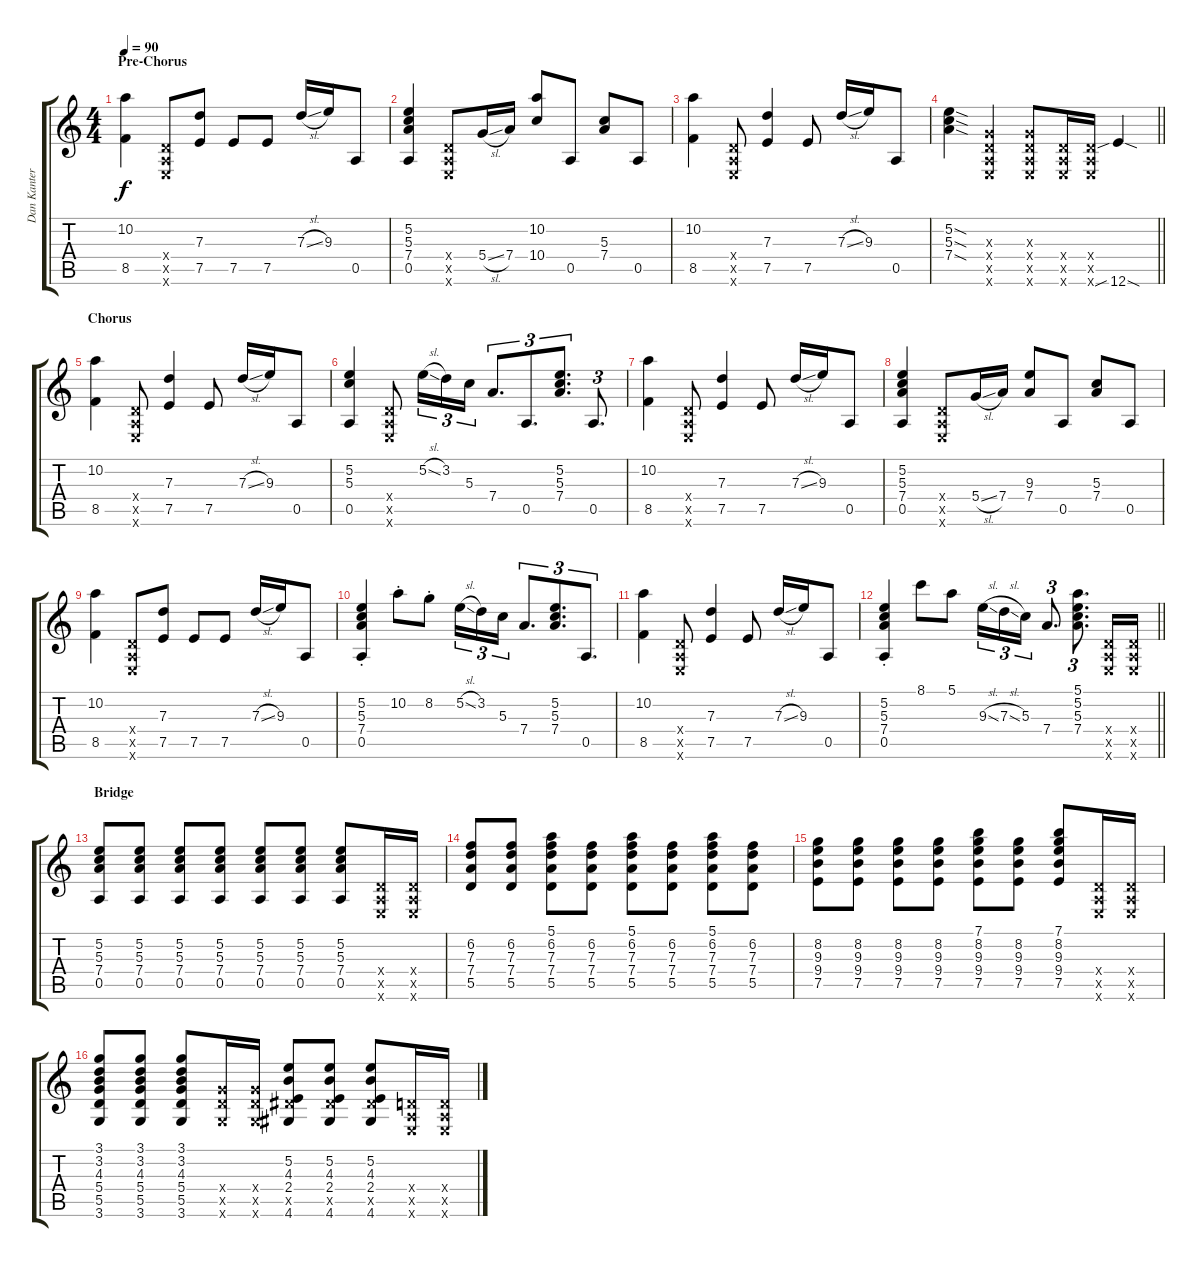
\track ("Dan Kanter" "Dan Kanter") {instrument acousticguitarsteel}
\staff {score tabs}
\tuning (E4 B3 G3 D3 A2 E2) {hide}
\ts (4 4)
\section ("" "Pre-Chorus")
\tempo 90
\clef g2
\ks c
(10.2 8.5).4{dy f} (0.4{x} 0.5{x} 0.6{x}).8 (7.3 7.5).8 7.5.8 7.5.8 7.3{sl}.16 9.3.16 0.5.8 |
(5.2 5.3 7.4 0.5).4 (0.4{x} 0.5{x} 0.6{x}).8 5.4{sl}.16 7.4.16 (10.2 10.4).8 0.5.8 (5.3 7.4).8 0.5.8 |
(10.2 8.5).4 (0.4{x} 0.5{x} 0.6{x}).8 (7.3 7.5).4 7.5.8 7.3{sl}.16 9.3.16 0.5.8 |
\barLineRight lightlight
(5.2{sod} 5.3{sod} 7.4{sod}).4 (0.3{x} 0.4{x} 0.5{x} 0.6{x}).4 (0.3{x} 0.4{x} 0.5{x} 0.6{x}).8 (0.4{x} 0.5{x} 0.6{x}).16 (0.4{x} 0.5{x} 0.6{x}).16 12.6{sib sod}.4 |
\section ("" "Chorus")
(10.2 8.5).4 (0.4{x} 0.5{x} 0.6{x}).8 (7.3 7.5).4 7.5.8 7.3{sl}.16 9.3.16 0.5.8 |
(5.2 5.3 0.5).4 (0.4{x} 0.5{x} 0.6{x}).8 5.2{sl}.16{tu (3 2)} 3.2.16{tu (3 2)} 5.3.16{tu (3 2)} 7.4.8{d tu (3 2)} 0.5.8{d tu (3 2)} (5.2 5.3 7.4).8{d tu (3 2)} 0.5.8{d tu (3 2)} |
(10.2 8.5).4 (0.4{x} 0.5{x} 0.6{x}).8 (7.3 7.5).4 7.5.8 7.3{sl}.16 9.3.16 0.5.8 |
(5.2 5.3 7.4 0.5).4 (0.4{x} 0.5{x} 0.6{x}).8 5.4{sl}.16 7.4.16 (9.3 7.4).8 0.5.8 (5.3 7.4).8 0.5.8 |
(10.2 8.5).4 (0.4{x} 0.5{x} 0.6{x}).8 (7.3 7.5).8 7.5.8 7.5.8 7.3{sl}.16 9.3.16 0.5.8 |
(5.2{st} 5.3{st} 7.4{st} 0.5{st}).4 10.2{st}.8 8.2{st}.8 5.2{sl}.16{tu (3 2)} 3.2.16{tu (3 2)} 5.3.16{tu (3 2)} 7.4.8{d tu (3 2)} (5.2 5.3 7.4).8{d tu (3 2)} 0.5.8{d tu (3 2)} |
(10.2 8.5).4 (0.4{x} 0.5{x} 0.6{x}).8 (7.3 7.5).4 7.5.8 7.3{sl}.16 9.3.16 0.5.8 |
\barLineRight lightlight
(5.2{st} 5.3{st} 7.4{st} 0.5{st}).4 8.1.8 5.1.8 9.3{sl}.16{tu (3 2)} 7.3{sl}.16{tu (3 2)} 5.3.16{tu (3 2)} 7.4.8{d tu (3 2)} (5.1 5.2 5.3 7.4).8{d tu (3 2)} (0.4{x} 0.5{x} 0.6{x}).16 (0.4{x} 0.5{x} 0.6{x}).16 |
\section ("" "Bridge")
(5.2 5.3 7.4 0.5).8 (5.2 5.3 7.4 0.5).8 (5.2 5.3 7.4 0.5).8 (5.2 5.3 7.4 0.5).8 (5.2 5.3 7.4 0.5).8 (5.2 5.3 7.4 0.5).8 (5.2 5.3 7.4 0.5).8 (0.4{x} 0.5{x} 0.6{x}).16 (0.4{x} 0.5{x} 0.6{x}).16 |
(6.2 7.3 7.4 5.5).8 (6.2 7.3 7.4 5.5).8 (5.1 6.2 7.3 7.4 5.5).8 (6.2 7.3 7.4 5.5).8 (5.1 6.2 7.3 7.4 5.5).8 (6.2 7.3 7.4 5.5).8 (5.1 6.2 7.3 7.4 5.5).8 (6.2 7.3 7.4 5.5).8 |
(8.2 9.3 9.4 7.5).8 (8.2 9.3 9.4 7.5).8 (8.2 9.3 9.4 7.5).8 (8.2 9.3 9.4 7.5).8 (7.1 8.2 9.3 9.4 7.5).8 (8.2 9.3 9.4 7.5).8 (7.1 8.2 9.3 9.4 7.5).8 (0.4{x} 0.5{x} 0.6{x}).16 (0.4{x} 0.5{x} 0.6{x}).16 |
(3.1 3.2 4.3 5.4 5.5 3.6).8 (3.1 3.2 4.3 5.4 5.5 3.6).8 (3.1 3.2 4.3 5.4 5.5 3.6).8 (5.4{x} 5.5{x} 3.6{x}).16 (5.4{x} 5.5{x} 3.6{x}).16 (5.2 4.3 2.4 6.5{x} 4.6).8 (5.2 4.3 2.4 6.5{x} 4.6).8 (5.2 4.3 2.4 6.5{x} 4.6).8 (0.4{x} 0.5{x} 0.6{x}).16 (0.4{x} 0.5{x} 0.6{x}).16
